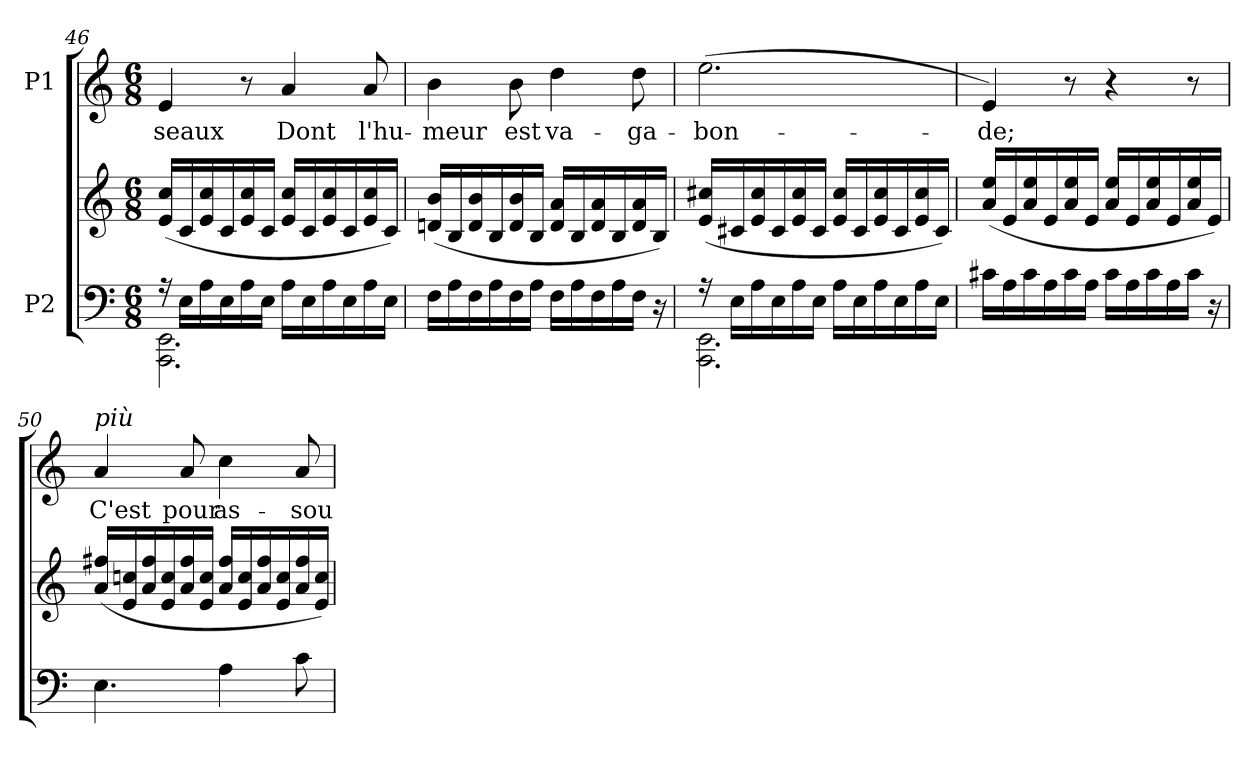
**kern	**kern	**kern	**text
*part2	*part2	*part1	*part1
*staff3	*staff2	*staff1	*staff1
*I"P2	*	*I"P1	*
*clefF4	*clefG2	*clefG2	*
*k[]	*k[]	*k[]	*
*C:	*C:	*C:	*
*M6/8	*M6/8	*M6/8	*
=46	=46	=46	=46
*^	*	*	*
!	!	!	!	!LO:LY:b:color=#000000
16r	2.AAAi\ 2.EEi	(16ei/ 16cciLL	4ei/	-seaux
16Ei\LL	.	16ci/	.	.
16Ai\	.	16ei/ 16cci	.	.
16Ei\	.	16ci/	.	.
16Ai\	.	16ei/ 16cci	8r	.
16Ei\JJ	.	16ci/JJ	.	.
!	!	!	!	!LO:LY:b:color=#000000
16Ai\LL	.	16ei/ 16cciLL	4ai/	Dont
16Ei\	.	16ci/	.	.
16Ai\	.	16ei/ 16cci	.	.
16Ei\	.	16ci/	.	.
!	!	!	!	!LO:LY:b:color=#000000
16Ai\	.	16ei/ 16cci	8ai/	l'hu-
16Ei\JJ	.	16ci/JJ)	.	.
*v	*v	*	*	*
!!LO:LB:g=z
=47	=47	=47	=47
!	!	!	!LO:LY:b:color=#000000
16Fi\LL	(16dni/ 16biLL	4bi\	-meur
16Ai\	16Bi/	.	.
16Fi\	16di/ 16bi	.	.
16Ai\	16Bi/	.	.
!	!	!	!LO:LY:b:color=#000000
16Fi\	16di/ 16bi	8bi\	est
16Ai\JJ	16Bi/JJ	.	.
!	!	!	!LO:LY:b:color=#000000
16Fi\LL	16di/ 16aiLL	4ddi\	va-
16Ai\	16Bi/	.	.
16Fi\	16di/ 16ai	.	.
16Ai\	16Bi/	.	.
!	!	!	!LO:LY:b:color=#000000
16Fi\JJ	16di/ 16ai	8ddi\	-ga-
16r	16Bi/JJ)	.	.
=48	=48	=48	=48
*^	*	*	*
!	!	!	!	!LO:LY:b:color=#000000
16r	2.AAAi\ 2.EEi	(16ei/ 16cc#XiLL	(2.eei\	-bon-
16Ei\LL	.	16c#Xi/	.	.
16Ai\	.	16ei/ 16cc#i	.	.
16Ei\	.	16c#i/	.	.
16Ai\	.	16ei/ 16cc#i	.	.
16Ei\JJ	.	16c#i/JJ	.	.
16Ai\LL	.	16ei/ 16cc#iLL	.	.
16Ei\	.	16c#i/	.	.
16Ai\	.	16ei/ 16cc#i	.	.
16Ei\	.	16c#i/	.	.
16Ai\	.	16ei/ 16cc#i	.	.
16Ei\JJ	.	16c#i/JJ)	.	.
*v	*v	*	*	*
=49	=49	=49	=49
!	!	!	!LO:LY:b:color=#000000
16c#Xi\LL	(16ai/ 16eeiLL	4ei/)	-de;
16Ai\	16ei/	.	.
16c#i\	16ai/ 16eei	.	.
16Ai\	16ei/	.	.
16c#i\	16ai/ 16eei	8r	.
16Ai\JJ	16ei/JJ	.	.
16c#i\LL	16ai/ 16eeiLL	4r	.
16Ai\	16ei/	.	.
16c#i\	16ai/ 16eei	.	.
16Ai\	16ei/	.	.
16c#i\JJ	16ai/ 16eei	8r	.
16r	16ei/JJ)	.	.
=50	=50	=50	=50
!	!	!LO:TX:a:i:t=più	!
!	!	!	!LO:LY:b:color=#000000
4.Ei\	(16ai/ 16ff#XiLL	4ai/	C'est
.	16ei/ 16ccni	.	.
.	16ai/ 16ff#i	.	.
.	16ei/ 16cci	.	.
!	!	!	!LO:LY:b:color=#000000
.	16ai/ 16ff#i	8ai/	pour
.	16ei/ 16cciJJ	.	.
!	!	!	!LO:LY:b:color=#000000
4Ai\	16ai/ 16ff#iLL	4cci\	as-
.	16ei/ 16cci	.	.
.	16ai/ 16ff#i	.	.
.	16ei/ 16cci	.	.
!	!	!	!LO:LY:b:color=#000000
8ci\	16ai/ 16ff#i	8ai/	-sou-
.	16ei/ 16cciJJ)	.	.
=	=	=	=
*-	*-	*-	*-
